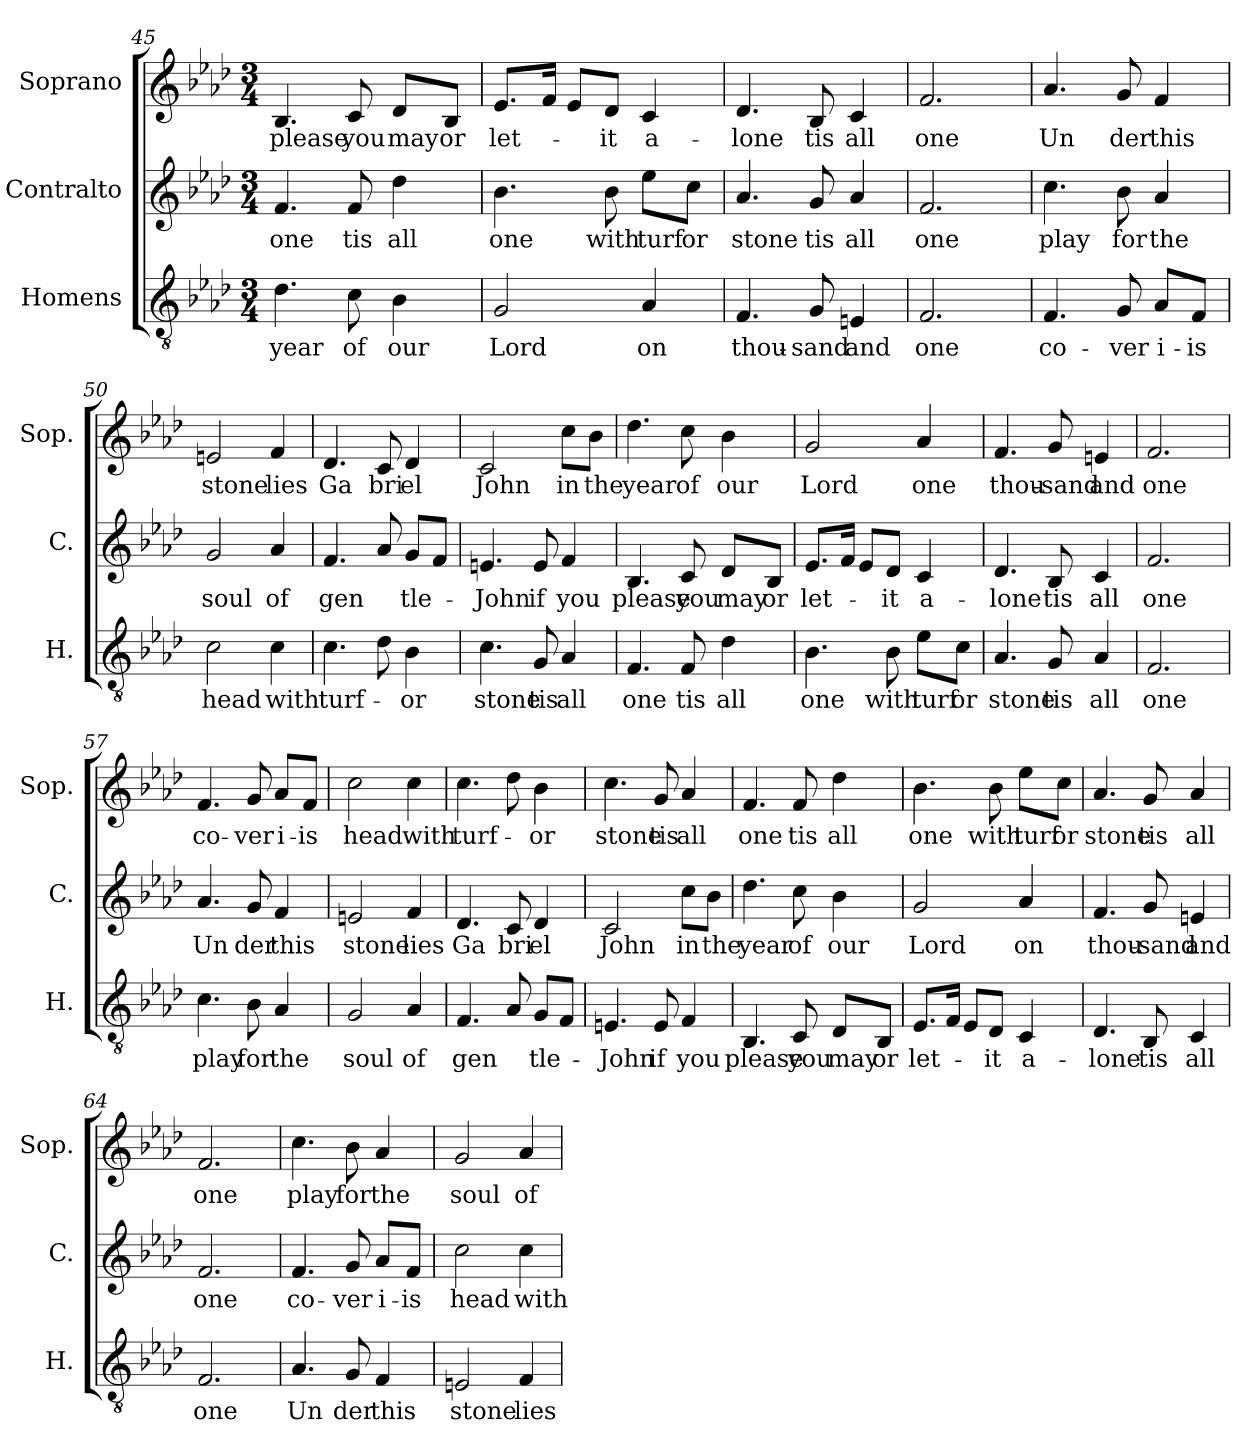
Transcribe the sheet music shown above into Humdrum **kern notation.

**kern	**text	**kern	**text	**kern	**text
*part3	*part3	*part2	*part2	*part1	*part1
*staff3	*staff3	*staff2	*staff2	*staff1	*staff1
*I"Homens	*	*I"Contralto	*	*I"Soprano	*
*I'H.	*	*I'C.	*	*I'Sop.	*
!!LO:LB:g=z
*clefGv2	*	*clefG2	*	*clefG2	*
*k[b-e-a-d-]	*	*k[b-e-a-d-]	*	*k[b-e-a-d-]	*
*M3/4	*	*M3/4	*	*M3/4	*
=45	=45	=45	=45	=45	=45
!	!LO:LY:b	!	!LO:LY:b	!	!LO:LY:b
4.d-\	year	4.f/	one	4.B-/	please
!	!LO:LY:b	!	!LO:LY:b	!	!LO:LY:b
8c\	of	8f/	tis	8c/	you
!	!LO:LY:b	!	!LO:LY:b	!	!LO:LY:b
4B-\	our	4dd-\	all	8d-/L	may
!	!	!	!	!	!LO:LY:b
.	.	.	.	8B-/J	or
=46	=46	=46	=46	=46	=46
!	!LO:LY:b	!	!LO:LY:b	!	!LO:LY:b
2G/	Lord	4.b-\	one	8.e-/L	let-
.	.	.	.	16f/Jk	.
.	.	.	.	8e-/L	.
!	!	!	!LO:LY:b	!	!LO:LY:b
.	.	8b-\	with	8d-/J	-it
!	!LO:LY:b	!	!LO:LY:b	!	!LO:LY:b
4A-/	on	8ee-\L	turf	4c/	a-
!	!	!	!LO:LY:b	!	!
.	.	8cc\J	or	.	.
=47	=47	=47	=47	=47	=47
!	!LO:LY:b	!	!LO:LY:b	!	!LO:LY:b
4.F/	thou-	4.a-/	stone	4.d-/	-lone
!	!LO:LY:b	!	!LO:LY:b	!	!LO:LY:b
8G/	-sand	8g/	tis	8B-/	tis
!	!LO:LY:b	!	!LO:LY:b	!	!LO:LY:b
4En/	and	4a-/	all	4c/	all
=48	=48	=48	=48	=48	=48
!	!LO:LY:b	!	!LO:LY:b	!	!LO:LY:b
2.F/	one	2.f/	one	2.f/	one
=49	=49	=49	=49	=49	=49
!	!LO:LY:b	!	!LO:LY:b	!	!LO:LY:b
4.F/	co-	4.cc\	play	4.a-/	Un
!	!LO:LY:b	!	!LO:LY:b	!	!LO:LY:b
8G/	-ver	8b-\	for	8g/	der
!	!LO:LY:b	!	!LO:LY:b	!	!LO:LY:b
8A-/L	i-	4a-/	the	4f/	this
!	!LO:LY:b	!	!	!	!
8F/J	-is	.	.	.	.
!!LO:PB:g=z
=50	=50	=50	=50	=50	=50
!	!LO:LY:b	!	!LO:LY:b	!	!LO:LY:b
2c\	head	2g/	soul	2en/	stone
!	!LO:LY:b	!	!LO:LY:b	!	!LO:LY:b
4c\	with	4a-/	of	4f/	lies
=51	=51	=51	=51	=51	=51
!	!LO:LY:b	!	!LO:LY:b	!	!LO:LY:b
4.c\	turf-	4.f/	gen	4.d-/	Ga
!	!	!	!	!	!LO:LY:b
8d-\	.	8a-/	.	8c/	bri
!	!LO:LY:b	!	!LO:LY:b	!	!LO:LY:b
4B-\	-or	8g/L	tle-	4d-/	el
.	.	8f/J	.	.	.
=52	=52	=52	=52	=52	=52
!	!LO:LY:b	!	!LO:LY:b	!	!LO:LY:b
4.c\	stone	4.en/	-John	2c/	John
!	!LO:LY:b	!	!LO:LY:b	!	!
8G/	tis	8e/	if	.	.
!	!LO:LY:b	!	!LO:LY:b	!	!LO:LY:b
4A-/	all	4f/	you	8cc\L	in
!	!	!	!	!	!LO:LY:b
.	.	.	.	8b-\J	the
=53	=53	=53	=53	=53	=53
!	!LO:LY:b	!	!LO:LY:b	!	!LO:LY:b
4.F/	one	4.B-/	please	4.dd-\	year
!	!LO:LY:b	!	!LO:LY:b	!	!LO:LY:b
8F/	tis	8c/	you	8cc\	of
!	!LO:LY:b	!	!LO:LY:b	!	!LO:LY:b
4d-\	all	8d-/L	may	4b-\	our
!	!	!	!LO:LY:b	!	!
.	.	8B-/J	or	.	.
=54	=54	=54	=54	=54	=54
!	!LO:LY:b	!	!LO:LY:b	!	!LO:LY:b
4.B-\	one	8.e-/L	let-	2g/	Lord
.	.	16f/Jk	.	.	.
.	.	8e-/L	.	.	.
!	!LO:LY:b	!	!LO:LY:b	!	!
8B-\	with	8d-/J	-it	.	.
!	!LO:LY:b	!	!LO:LY:b	!	!LO:LY:b
8e-\L	turf	4c/	a-	4a-/	one
!	!LO:LY:b	!	!	!	!
8c\J	or	.	.	.	.
!!LO:LB:g=z
=55	=55	=55	=55	=55	=55
!	!LO:LY:b	!	!LO:LY:b	!	!LO:LY:b
4.A-/	stone	4.d-/	-lone	4.f/	thou-
!	!LO:LY:b	!	!LO:LY:b	!	!LO:LY:b
8G/	tis	8B-/	tis	8g/	-sand
!	!LO:LY:b	!	!LO:LY:b	!	!LO:LY:b
4A-/	all	4c/	all	4en/	and
=56	=56	=56	=56	=56	=56
!	!LO:LY:b	!	!LO:LY:b	!	!LO:LY:b
2.F/	one	2.f/	one	2.f/	one
=57	=57	=57	=57	=57	=57
!	!LO:LY:b	!	!LO:LY:b	!	!LO:LY:b
4.c\	play	4.a-/	Un	4.f/	co-
!	!LO:LY:b	!	!LO:LY:b	!	!LO:LY:b
8B-\	for	8g/	der	8g/	-ver
!	!LO:LY:b	!	!LO:LY:b	!	!LO:LY:b
4A-/	the	4f/	this	8a-/L	i-
!	!	!	!	!	!LO:LY:b
.	.	.	.	8f/J	-is
=58	=58	=58	=58	=58	=58
!	!LO:LY:b	!	!LO:LY:b	!	!LO:LY:b
2G/	soul	2en/	stone	2cc\	head
!	!LO:LY:b	!	!LO:LY:b	!	!LO:LY:b
4A-/	of	4f/	lies	4cc\	with
=59	=59	=59	=59	=59	=59
!	!LO:LY:b	!	!LO:LY:b	!	!LO:LY:b
4.F/	gen	4.d-/	Ga	4.cc\	turf-
!	!	!	!LO:LY:b	!	!
8A-/	.	8c/	bri	8dd-\	.
!	!LO:LY:b	!	!LO:LY:b	!	!LO:LY:b
8G/L	tle-	4d-/	el	4b-\	-or
8F/J	.	.	.	.	.
=60	=60	=60	=60	=60	=60
!	!LO:LY:b	!	!LO:LY:b	!	!LO:LY:b
4.En/	-John	2c/	John	4.cc\	stone
!	!LO:LY:b	!	!	!	!LO:LY:b
8E/	if	.	.	8g/	tis
!	!LO:LY:b	!	!LO:LY:b	!	!LO:LY:b
4F/	you	8cc\L	in	4a-/	all
!	!	!	!LO:LY:b	!	!
.	.	8b-\J	the	.	.
!!LO:LB:g=z
=61	=61	=61	=61	=61	=61
!	!LO:LY:b	!	!LO:LY:b	!	!LO:LY:b
4.BB-/	please	4.dd-\	year	4.f/	one
!	!LO:LY:b	!	!LO:LY:b	!	!LO:LY:b
8C/	you	8cc\	of	8f/	tis
!	!LO:LY:b	!	!LO:LY:b	!	!LO:LY:b
8D-/L	may	4b-\	our	4dd-\	all
!	!LO:LY:b	!	!	!	!
8BB-/J	or	.	.	.	.
=62	=62	=62	=62	=62	=62
!	!LO:LY:b	!	!LO:LY:b	!	!LO:LY:b
8.E-/L	let-	2g/	Lord	4.b-\	one
16F/Jk	.	.	.	.	.
8E-/L	.	.	.	.	.
!	!LO:LY:b	!	!	!	!LO:LY:b
8D-/J	-it	.	.	8b-\	with
!	!LO:LY:b	!	!LO:LY:b	!	!LO:LY:b
4C/	a-	4a-/	on	8ee-\L	turf
!	!	!	!	!	!LO:LY:b
.	.	.	.	8cc\J	or
=63	=63	=63	=63	=63	=63
!	!LO:LY:b	!	!LO:LY:b	!	!LO:LY:b
4.D-/	-lone	4.f/	thou-	4.a-/	stone
!	!LO:LY:b	!	!LO:LY:b	!	!LO:LY:b
8BB-/	tis	8g/	-sand	8g/	tis
!	!LO:LY:b	!	!LO:LY:b	!	!LO:LY:b
4C/	all	4en/	and	4a-/	all
=64	=64	=64	=64	=64	=64
!	!LO:LY:b	!	!LO:LY:b	!	!LO:LY:b
2.F/	one	2.f/	one	2.f/	one
=65	=65	=65	=65	=65	=65
!	!LO:LY:b	!	!LO:LY:b	!	!LO:LY:b
4.A-/	Un	4.f/	co-	4.cc\	play
!	!LO:LY:b	!	!LO:LY:b	!	!LO:LY:b
8G/	der	8g/	-ver	8b-\	for
!	!LO:LY:b	!	!LO:LY:b	!	!LO:LY:b
4F/	this	8a-/L	i-	4a-/	the
!	!	!	!LO:LY:b	!	!
.	.	8f/J	-is	.	.
!!LO:PB:g=z
=66	=66	=66	=66	=66	=66
!	!LO:LY:b	!	!LO:LY:b	!	!LO:LY:b
2En/	stone	2cc\	head	2g/	soul
!	!LO:LY:b	!	!LO:LY:b	!	!LO:LY:b
4F/	lies	4cc\	with	4a-/	of
=	=	=	=	=	=
*-	*-	*-	*-	*-	*-
